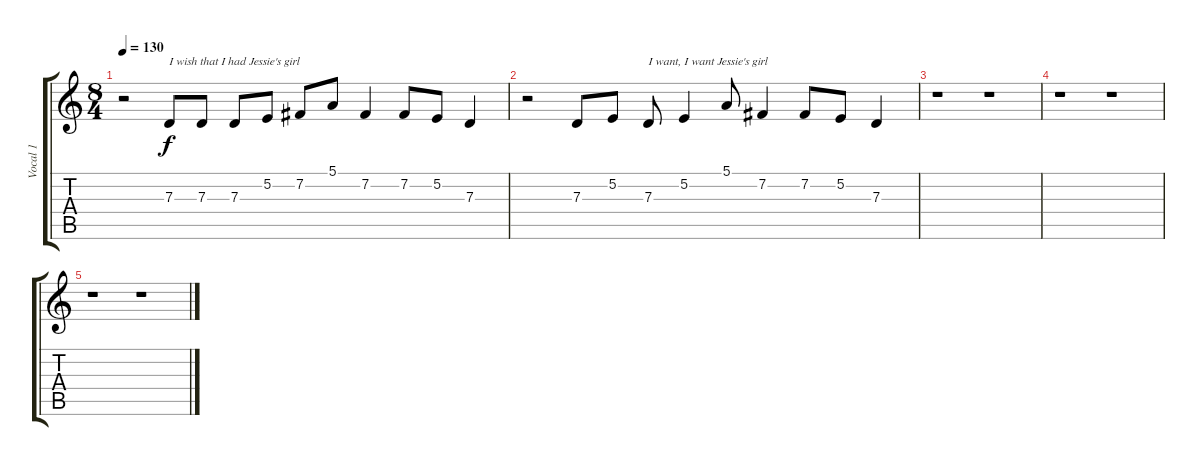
\track ("Vocal 1" "Vocal 1") {instrument lead6voice}
\staff {score tabs}
\tuning (E4 B3 G3 D3 A2 E2) {hide}
\ts (8 4)
\tempo 130
\clef g2
\ks c
r.2{dy f} 7.3.8{txt "I wish that I had Jessie's girl "} 7.3.8 7.3.8 5.2.8 7.2.8 5.1.8 7.2.4 7.2.8 5.2.8 7.3.4 |
r.2 7.3.8 5.2.8 7.3.8{txt "I want, I want Jessie's girl"} 5.2.4 5.1.8 7.2.4 7.2.8 5.2.8 7.3.4 |
r.1 r.1 |
r.1 r.1 |
r.1 r.1
